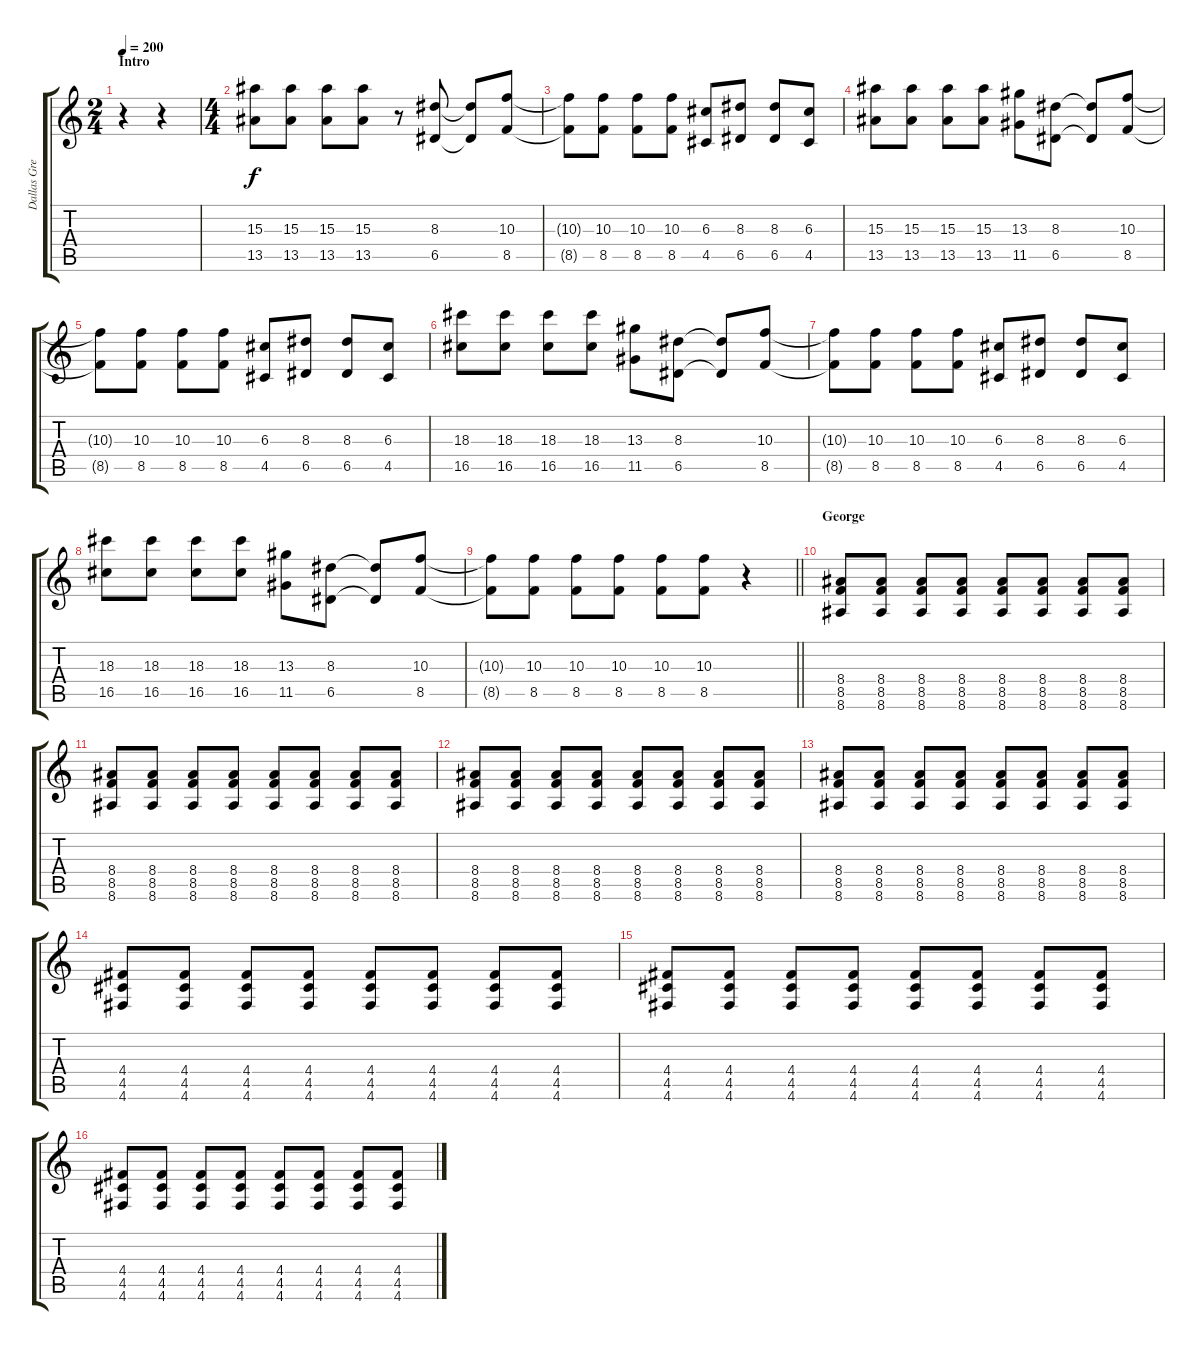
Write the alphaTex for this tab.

\track ("Dallas Green " "Dallas Gre") {instrument distortionguitar}
\staff {score tabs}
\tuning (E4 B3 G3 D3 A2 D2) {hide}
\ts (2 4)
\section ("" "Intro")
\tempo 200
\clef g2
\ks c
r.4{dy f instrument distortionguitar} r.4 |
\ts (4 4)
(15.3 13.5).8 (15.3 13.5).8 (15.3 13.5).8 (15.3 13.5).8 r.8 (8.3 6.5).8 (8.3{t} 6.5{t}).8 (10.3 8.5).8 |
(10.3{t} 8.5{t}).8 (10.3 8.5).8 (10.3 8.5).8 (10.3 8.5).8 (6.3 4.5).8 (8.3 6.5).8 (8.3 6.5).8 (6.3 4.5).8 |
(15.3 13.5).8 (15.3 13.5).8 (15.3 13.5).8 (15.3 13.5).8 (13.3 11.5).8 (8.3 6.5).8 (8.3{t} 6.5{t}).8 (10.3 8.5).8 |
(10.3{t} 8.5{t}).8 (10.3 8.5).8 (10.3 8.5).8 (10.3 8.5).8 (6.3 4.5).8 (8.3 6.5).8 (8.3 6.5).8 (6.3 4.5).8 |
(18.3 16.5).8 (18.3 16.5).8 (18.3 16.5).8 (18.3 16.5).8 (13.3 11.5).8 (8.3 6.5).8 (8.3{t} 6.5{t}).8 (10.3 8.5).8 |
(10.3{t} 8.5{t}).8 (10.3 8.5).8 (10.3 8.5).8 (10.3 8.5).8 (6.3 4.5).8 (8.3 6.5).8 (8.3 6.5).8 (6.3 4.5).8 |
(18.3 16.5).8 (18.3 16.5).8 (18.3 16.5).8 (18.3 16.5).8 (13.3 11.5).8 (8.3 6.5).8 (8.3{t} 6.5{t}).8 (10.3 8.5).8 |
\barLineRight lightlight
(10.3{t} 8.5{t}).8 (10.3 8.5).8 (10.3 8.5).8 (10.3 8.5).8 (10.3 8.5).8 (10.3 8.5).8 r.4 |
\section ("" "George")
(8.4 8.5 8.6).8 (8.4 8.5 8.6).8 (8.4 8.5 8.6).8 (8.4 8.5 8.6).8 (8.4 8.5 8.6).8 (8.4 8.5 8.6).8 (8.4 8.5 8.6).8 (8.4 8.5 8.6).8 |
(8.4 8.5 8.6).8 (8.4 8.5 8.6).8 (8.4 8.5 8.6).8 (8.4 8.5 8.6).8 (8.4 8.5 8.6).8 (8.4 8.5 8.6).8 (8.4 8.5 8.6).8 (8.4 8.5 8.6).8 |
(8.4 8.5 8.6).8 (8.4 8.5 8.6).8 (8.4 8.5 8.6).8 (8.4 8.5 8.6).8 (8.4 8.5 8.6).8 (8.4 8.5 8.6).8 (8.4 8.5 8.6).8 (8.4 8.5 8.6).8 |
(8.4 8.5 8.6).8 (8.4 8.5 8.6).8 (8.4 8.5 8.6).8 (8.4 8.5 8.6).8 (8.4 8.5 8.6).8 (8.4 8.5 8.6).8 (8.4 8.5 8.6).8 (8.4 8.5 8.6).8 |
(4.4 4.5 4.6).8 (4.4 4.5 4.6).8 (4.4 4.5 4.6).8 (4.4 4.5 4.6).8 (4.4 4.5 4.6).8 (4.4 4.5 4.6).8 (4.4 4.5 4.6).8 (4.4 4.5 4.6).8 |
(4.4 4.5 4.6).8 (4.4 4.5 4.6).8 (4.4 4.5 4.6).8 (4.4 4.5 4.6).8 (4.4 4.5 4.6).8 (4.4 4.5 4.6).8 (4.4 4.5 4.6).8 (4.4 4.5 4.6).8 |
(4.4 4.5 4.6).8 (4.4 4.5 4.6).8 (4.4 4.5 4.6).8 (4.4 4.5 4.6).8 (4.4 4.5 4.6).8 (4.4 4.5 4.6).8 (4.4 4.5 4.6).8 (4.4 4.5 4.6).8
